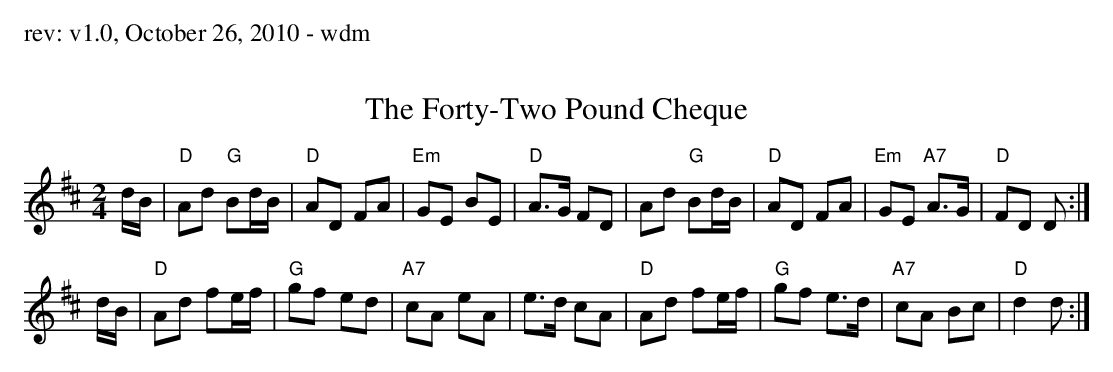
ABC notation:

X:1
T: The Forty-Two Pound Cheque
M: 2/4
L: 1/8
K: Dmaj
d/B/ |\
"D"Ad "G"Bd/B/ | "D"AD FA | "Em"GE BE | "D"A>G FD | Ad "G"Bd/B/ | "D"AD FA | "Em"GE "A7"A>G | "D"FD D :|
d/B/|\
"D"Ad fe/f/ | "G"gf ed | "A7"cA eA | e>d cA | "D"Ad fe/f/ | "G"gf e>d | "A7"cA Bc | "D"d2 d:|
